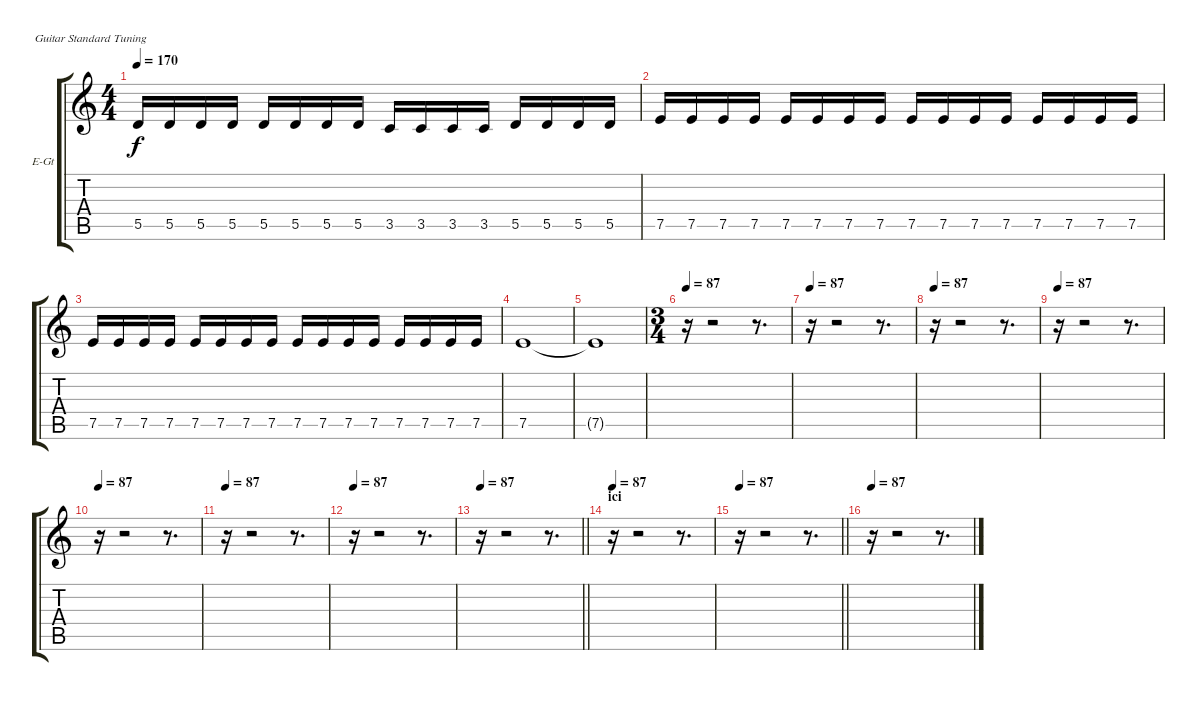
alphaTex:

\bracketExtendMode groupsimilarinstruments
\firstSystemTrackNameOrientation horizontal
\otherSystemsTrackNameOrientation horizontal
\track ("Piste 2" "E-Gt") {instrument electricguitarclean}
\staff {score tabs}
\tuning (E4 B3 G3 D3 A2 E2)
\ts (4 4)
\tempo 170
\clef g2
\ks c
5.5.16{dy f} 5.5.16 5.5.16 5.5.16 5.5.16 5.5.16 5.5.16 5.5.16 3.5.16 3.5.16 3.5.16 3.5.16 5.5.16 5.5.16 5.5.16 5.5.16 |
7.5.16 7.5.16 7.5.16 7.5.16 7.5.16 7.5.16 7.5.16 7.5.16 7.5.16 7.5.16 7.5.16 7.5.16 7.5.16 7.5.16 7.5.16 7.5.16 |
7.5.16 7.5.16 7.5.16 7.5.16 7.5.16 7.5.16 7.5.16 7.5.16 7.5.16 7.5.16 7.5.16 7.5.16 7.5.16 7.5.16 7.5.16 7.5.16 |
7.5.1 |
7.5{t}.1 |
\ts (3 4)
\beaming (8 2 2 2)
\tempo 87
r.16 r.2 r.8{d} |
\tempo 87
r.16 r.2 r.8{d} |
\tempo 87
r.16 r.2 r.8{d} |
\tempo 87
r.16 r.2 r.8{d} |
\tempo 87
r.16 r.2 r.8{d} |
\tempo 87
r.16 r.2 r.8{d} |
\tempo 87
r.16 r.2 r.8{d} |
\tempo 87
\barLineRight lightlight
r.16 r.2 r.8{d} |
\section ("" "ici")
\tempo 87
r.16 r.2 r.8{d} |
\tempo 87
\barLineRight lightlight
r.16 r.2 r.8{d} |
\tempo 87
r.16 r.2 r.8{d}
